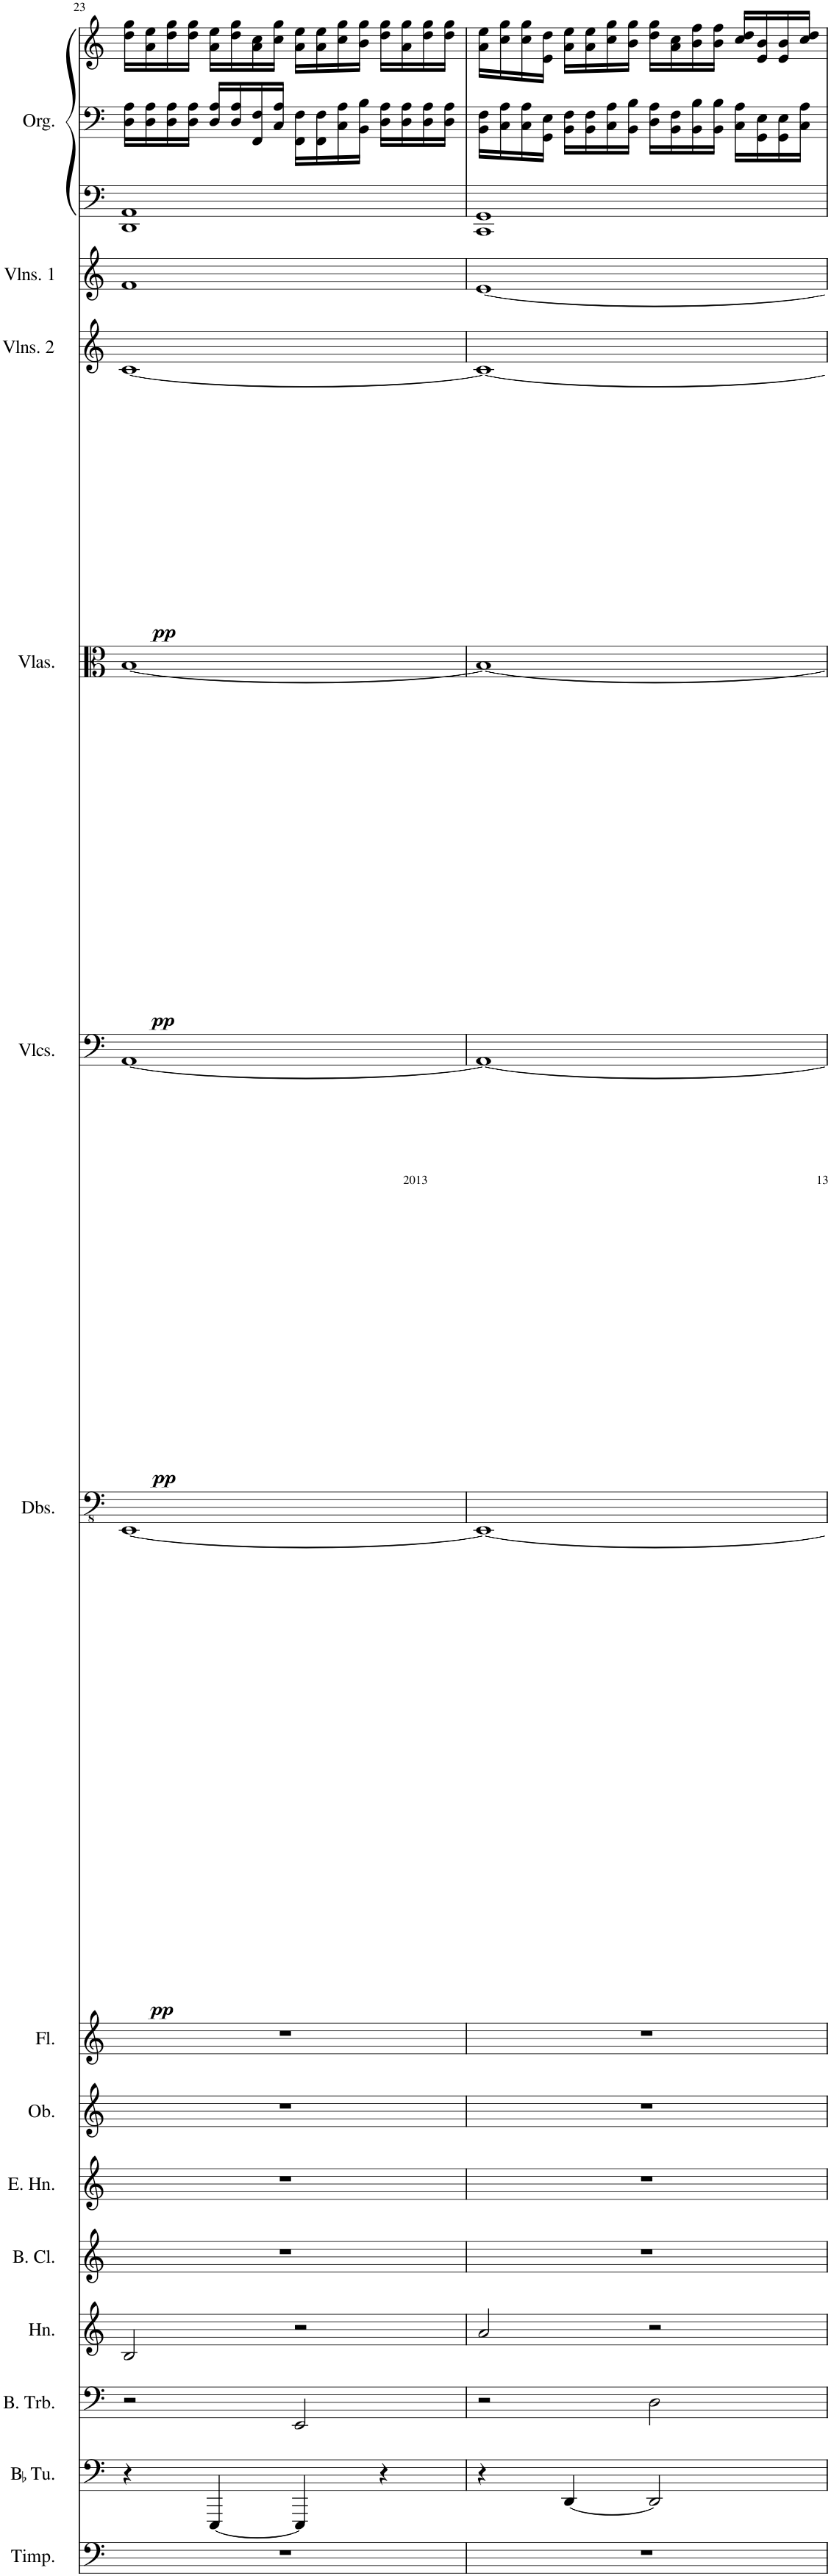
**kern	**kern	**kern	**kern	**kern	**kern	**kern	**kern	**kern	**dynam	**kern	**dynam	**kern	**dynam	**kern	**dynam	**kern	**kern	**kern	**kern
*part14	*part13	*part12	*part11	*part10	*part9	*part8	*part7	*part6	*part6	*part5	*part5	*part4	*part4	*part3	*part3	*part2	*part1	*part1	*part1
*staff16	*staff15	*staff14	*staff13	*staff12	*staff11	*staff10	*staff9	*staff8	*staff8	*staff7	*staff7	*staff6	*staff6	*staff5	*staff5	*staff4	*staff3	*staff2	*staff1
*I"Timpani	*I"BaccidentalFlat Tuba	*I"Bass Trombone	*I"Horn	*I"Bass Clarinet	*I"English Horn	*I"Oboe	*I"Flute	*I"Double Basses	*	*I"Violoncellos	*	*I"Violas	*	*I"Violins 2	*	*I"Violins 1	*I"Organ	*	*
*I'Timp.	*I'BaccidentalFlat Tu.	*I'B. Trb.	*I'Hn.	*I'B. Cl.	*I'E. Hn.	*I'Ob.	*I'Fl.	*I'Dbs.	*	*I'Vlcs.	*	*I'Vlas.	*	*I'Vlns. 2	*	*I'Vlns. 1	*I'Org.	*	*
!!LO:PB:g=z
*clefF4	*clefF4	*clefF4	*clefG2	*clefG2	*clefG2	*clefG2	*clefG2	*clefFv4	*	*clefF4	*	*clefC3	*	*clefG2	*	*clefG2	*clefF4	*clefF4	*clefG2
*	*	*	*Trd4c7	*Trd8c14	*Trd4c7	*	*	*	*	*	*	*	*	*	*	*	*	*	*
*k[]	*k[]	*k[]	*k[]	*k[]	*k[]	*k[]	*k[]	*k[]	*	*k[]	*	*k[]	*	*k[]	*	*k[]	*k[]	*k[]	*k[]
*M4/4	*M4/4	*M4/4	*M4/4	*M4/4	*M4/4	*M4/4	*M4/4	*M4/4	*	*M4/4	*	*M4/4	*	*M4/4	*	*M4/4	*M4/4	*M4/4	*M4/4
=23	=23	=23	=23	=23	=23	=23	=23	=23	=23	=23	=23	=23	=23	=23	=23	=23	=23	=23	=23
!	!	!	!	!	!	!	!	!	!LO:DY:b	!	!LO:DY:b	!	!LO:DY:b	!	!LO:DY:b	!	!	!	!
1r	4r	2r	2B/	1r	1r	1r	1r	[1EEE	pp	[1AA	pp	[1B	pp	[1c	pp	1f	1DD 1AA	16D\ 16A\LL	16dd\ 16gg\LL
.	.	.	.	.	.	.	.	.	.	.	.	.	.	.	.	.	.	16D\ 16A\	16a\ 16ee\
.	.	.	.	.	.	.	.	.	.	.	.	.	.	.	.	.	.	16D\ 16A\	16dd\ 16gg\
.	.	.	.	.	.	.	.	.	.	.	.	.	.	.	.	.	.	16D\ 16A\JJ	16dd\ 16gg\JJ
.	[4EEE/	.	.	.	.	.	.	.	.	.	.	.	.	.	.	.	.	16D/ 16A/LL	16a\ 16ee\LL
.	.	.	.	.	.	.	.	.	.	.	.	.	.	.	.	.	.	16D/ 16A/	16dd\ 16gg\
.	.	.	.	.	.	.	.	.	.	.	.	.	.	.	.	.	.	16FF/ 16F/	16a\ 16cc\
.	.	.	.	.	.	.	.	.	.	.	.	.	.	.	.	.	.	16C/ 16A/JJ	16cc\ 16gg\JJ
.	4EEE/]	2EE/	2r	.	.	.	.	.	.	.	.	.	.	.	.	.	.	16FF\ 16F\LL	16a\ 16ee\LL
.	.	.	.	.	.	.	.	.	.	.	.	.	.	.	.	.	.	16FF\ 16F\	16a\ 16ee\
.	.	.	.	.	.	.	.	.	.	.	.	.	.	.	.	.	.	16C\ 16A\	16cc\ 16gg\
.	.	.	.	.	.	.	.	.	.	.	.	.	.	.	.	.	.	16BB\ 16B\JJ	16b\ 16gg\JJ
.	4r	.	.	.	.	.	.	.	.	.	.	.	.	.	.	.	.	16D\ 16A\LL	16dd\ 16gg\LL
.	.	.	.	.	.	.	.	.	.	.	.	.	.	.	.	.	.	16D\ 16A\	16a\ 16gg\
.	.	.	.	.	.	.	.	.	.	.	.	.	.	.	.	.	.	16D\ 16A\	16dd\ 16gg\
.	.	.	.	.	.	.	.	.	.	.	.	.	.	.	.	.	.	16D\ 16A\JJ	16dd\ 16gg\JJ
=24	=24	=24	=24	=24	=24	=24	=24	=24	=24	=24	=24	=24	=24	=24	=24	=24	=24	=24	=24
1r	4r	2r	2a/	1r	1r	1r	1r	1EEE_	.	1AA_	.	1B_	.	1c_	.	[1e	1CC 1GG	16BB\ 16F\LL	16a\ 16ee\LL
.	.	.	.	.	.	.	.	.	.	.	.	.	.	.	.	.	.	16C\ 16A\	16cc\ 16gg\
.	.	.	.	.	.	.	.	.	.	.	.	.	.	.	.	.	.	16C\ 16A\	16cc\ 16gg\
.	.	.	.	.	.	.	.	.	.	.	.	.	.	.	.	.	.	16GG\ 16E\JJ	16e\ 16dd\JJ
.	[4DD/	.	.	.	.	.	.	.	.	.	.	.	.	.	.	.	.	16BB\ 16F\LL	16a\ 16ee\LL
.	.	.	.	.	.	.	.	.	.	.	.	.	.	.	.	.	.	16BB\ 16F\	16a\ 16ee\
.	.	.	.	.	.	.	.	.	.	.	.	.	.	.	.	.	.	16C\ 16A\	16cc\ 16gg\
.	.	.	.	.	.	.	.	.	.	.	.	.	.	.	.	.	.	16BB\ 16B\JJ	16b\ 16gg\JJ
.	2DD/]	2D\	2r	.	.	.	.	.	.	.	.	.	.	.	.	.	.	16D\ 16A\LL	16dd\ 16gg\LL
.	.	.	.	.	.	.	.	.	.	.	.	.	.	.	.	.	.	16BB\ 16F\	16a\ 16cc\
.	.	.	.	.	.	.	.	.	.	.	.	.	.	.	.	.	.	16BB\ 16B\	16b\ 16ff\
.	.	.	.	.	.	.	.	.	.	.	.	.	.	.	.	.	.	16BB\ 16B\JJ	16b\ 16ff\JJ
.	.	.	.	.	.	.	.	.	.	.	.	.	.	.	.	.	.	16C\ 16A\LL	16cc/ 16dd/LL
.	.	.	.	.	.	.	.	.	.	.	.	.	.	.	.	.	.	16GG\ 16E\	16e/ 16b/
.	.	.	.	.	.	.	.	.	.	.	.	.	.	.	.	.	.	16GG\ 16E\	16e/ 16b/
.	.	.	.	.	.	.	.	.	.	.	.	.	.	.	.	.	.	16C\ 16A\JJ	16cc/ 16dd/JJ
=	=	=	=	=	=	=	=	=	=	=	=	=	=	=	=	=	=	=	=
*-	*-	*-	*-	*-	*-	*-	*-	*-	*-	*-	*-	*-	*-	*-	*-	*-	*-	*-	*-
